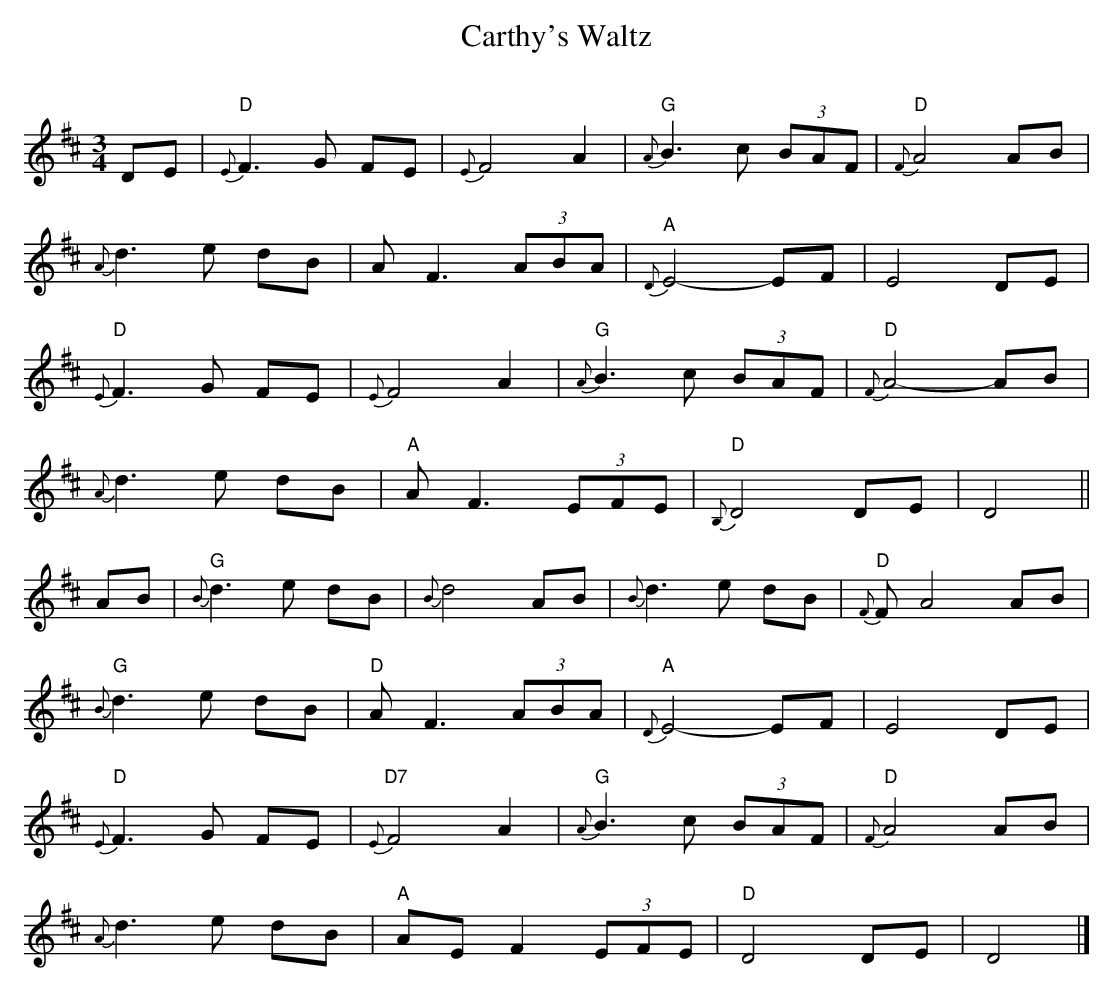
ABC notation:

X:1
T: Carthy's Waltz
C:
M:3/4
K:D
DE|"D"{E}F3G FE|{E}F4A2|"G"{A}B3c (3BAF|"D"{F}A4AB|
{A}d3e dB|AF3(3ABA|"A"{D}E4-EF|E4DE|
"D"{E}F3G FE|{E}F4A2|"G"{A}B3c (3BAF|"D"{F}A4-AB|
{A}d3e dB|"A"AF3(3EFE|"D"{B,}D4DE|D4||
AB|"G"{B}d3e dB|{B}d4AB|{B}d3e dB|"D"{F}FA4AB|
"G"{B}d3e dB|"D"AF3(3ABA|"A"{D}E4-EF|E4DE|
"D"{E}F3G FE|"D7"{E}F4A2|"G"{A}B3c (3BAF|"D"{F}A4AB|
{A}d3e dB|"A"AEF2(3EFE|"D"D4DE|D4|]
